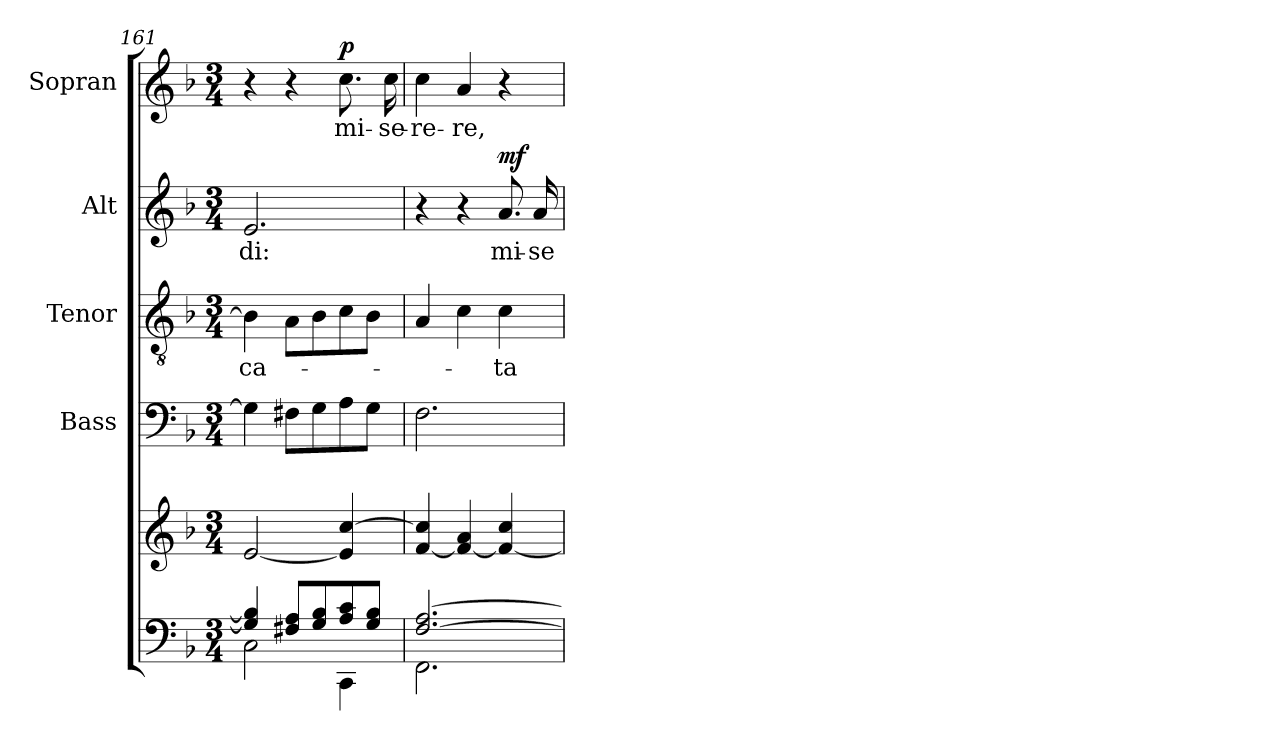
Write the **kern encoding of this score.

**kern	**kern	**kern	**kern	**text	**kern	**text	**dynam	**kern	**text	**dynam
*part5	*part5	*part4	*part3	*part3	*part2	*part2	*part2	*part1	*part1	*part1
*staff6	*staff5	*staff4	*staff3	*staff3	*staff2	*staff2	*staff2	*staff1	*staff1	*staff1
*	*	*I"Bass	*I"Tenor	*	*I"Alt	*	*	*I"Sopran	*	*
*	*	*I'B.	*I'T.	*	*I'A.	*	*	*I'S.	*	*
*clefF4	*clefG2	*clefF4	*clefGv2	*	*clefG2	*	*	*clefG2	*	*
*k[b-]	*k[b-]	*k[b-]	*k[b-]	*	*k[b-]	*	*	*k[b-]	*	*
*F:	*F:	*F:	*F:	*	*F:	*	*	*F:	*	*
*M3/4	*M3/4	*M3/4	*M3/4	*	*M3/4	*	*	*M3/4	*	*
=161	=161	=161	=161	=161	=161	=161	=161	=161	=161	=161
*^	*	*	*	*	*	*	*	*	*	*
!	!	!	!	!	!LO:LY:b	!	!LO:LY:b	!	!	!	!
4G/] 4B-/]	2C\	[2e/	4G\]	4B-\]	-ca-	2.e/	-di:	.	4r	.	.
8F#X/ 8A/L	.	.	8F#X\L	8A\L	.	.	.	.	4r	.	.
8G/ 8B-/	.	.	8G\	8B-\	.	.	.	.	.	.	.
!	!	!	!	!	!	!	!	!	!	!LO:LY:b	!LO:DY:a
8A/ 8c/	4CC\	4e/] [>4cc/	8A\	8c\	.	.	.	.	8.cc\	mi-	p
8G/ 8B-/J	.	.	8G\J	8B-\J	.	.	.	.	.	.	.
!	!	!	!	!	!	!	!	!	!	!LO:LY:b	!
.	.	.	.	.	.	.	.	.	16cc\	-se-	.
=162	=162	=162	=162	=162	=162	=162	=162	=162	=162	=162	=162
!	!	!	!	!	!	!	!	!	!	!LO:LY:b	!
[>2.F/ [>2.A/	2.FF\	[4f/ 4cc/]	2.F\	4A/	.	4r	.	.	4cc\	-re-	.
!	!	!	!	!	!	!	!	!	!	!LO:LY:b	!
.	.	4f/_ 4a/	.	4c\	.	4r	.	.	4a/	-re,	.
!	!	!	!	!	!LO:LY:b	!	!LO:LY:b	!LO:DY:a	!	!	!
.	.	4f/_ 4cc/	.	4c\	-ta	8.a/	mi-	mf	4r	.	.
!	!	!	!	!	!	!	!LO:LY:b	!	!	!	!
.	.	.	.	.	.	16a/	-se-	.	.	.	.
*v	*v	*	*	*	*	*	*	*	*	*	*
=	=	=	=	=	=	=	=	=	=	=
*-	*-	*-	*-	*-	*-	*-	*-	*-	*-	*-
